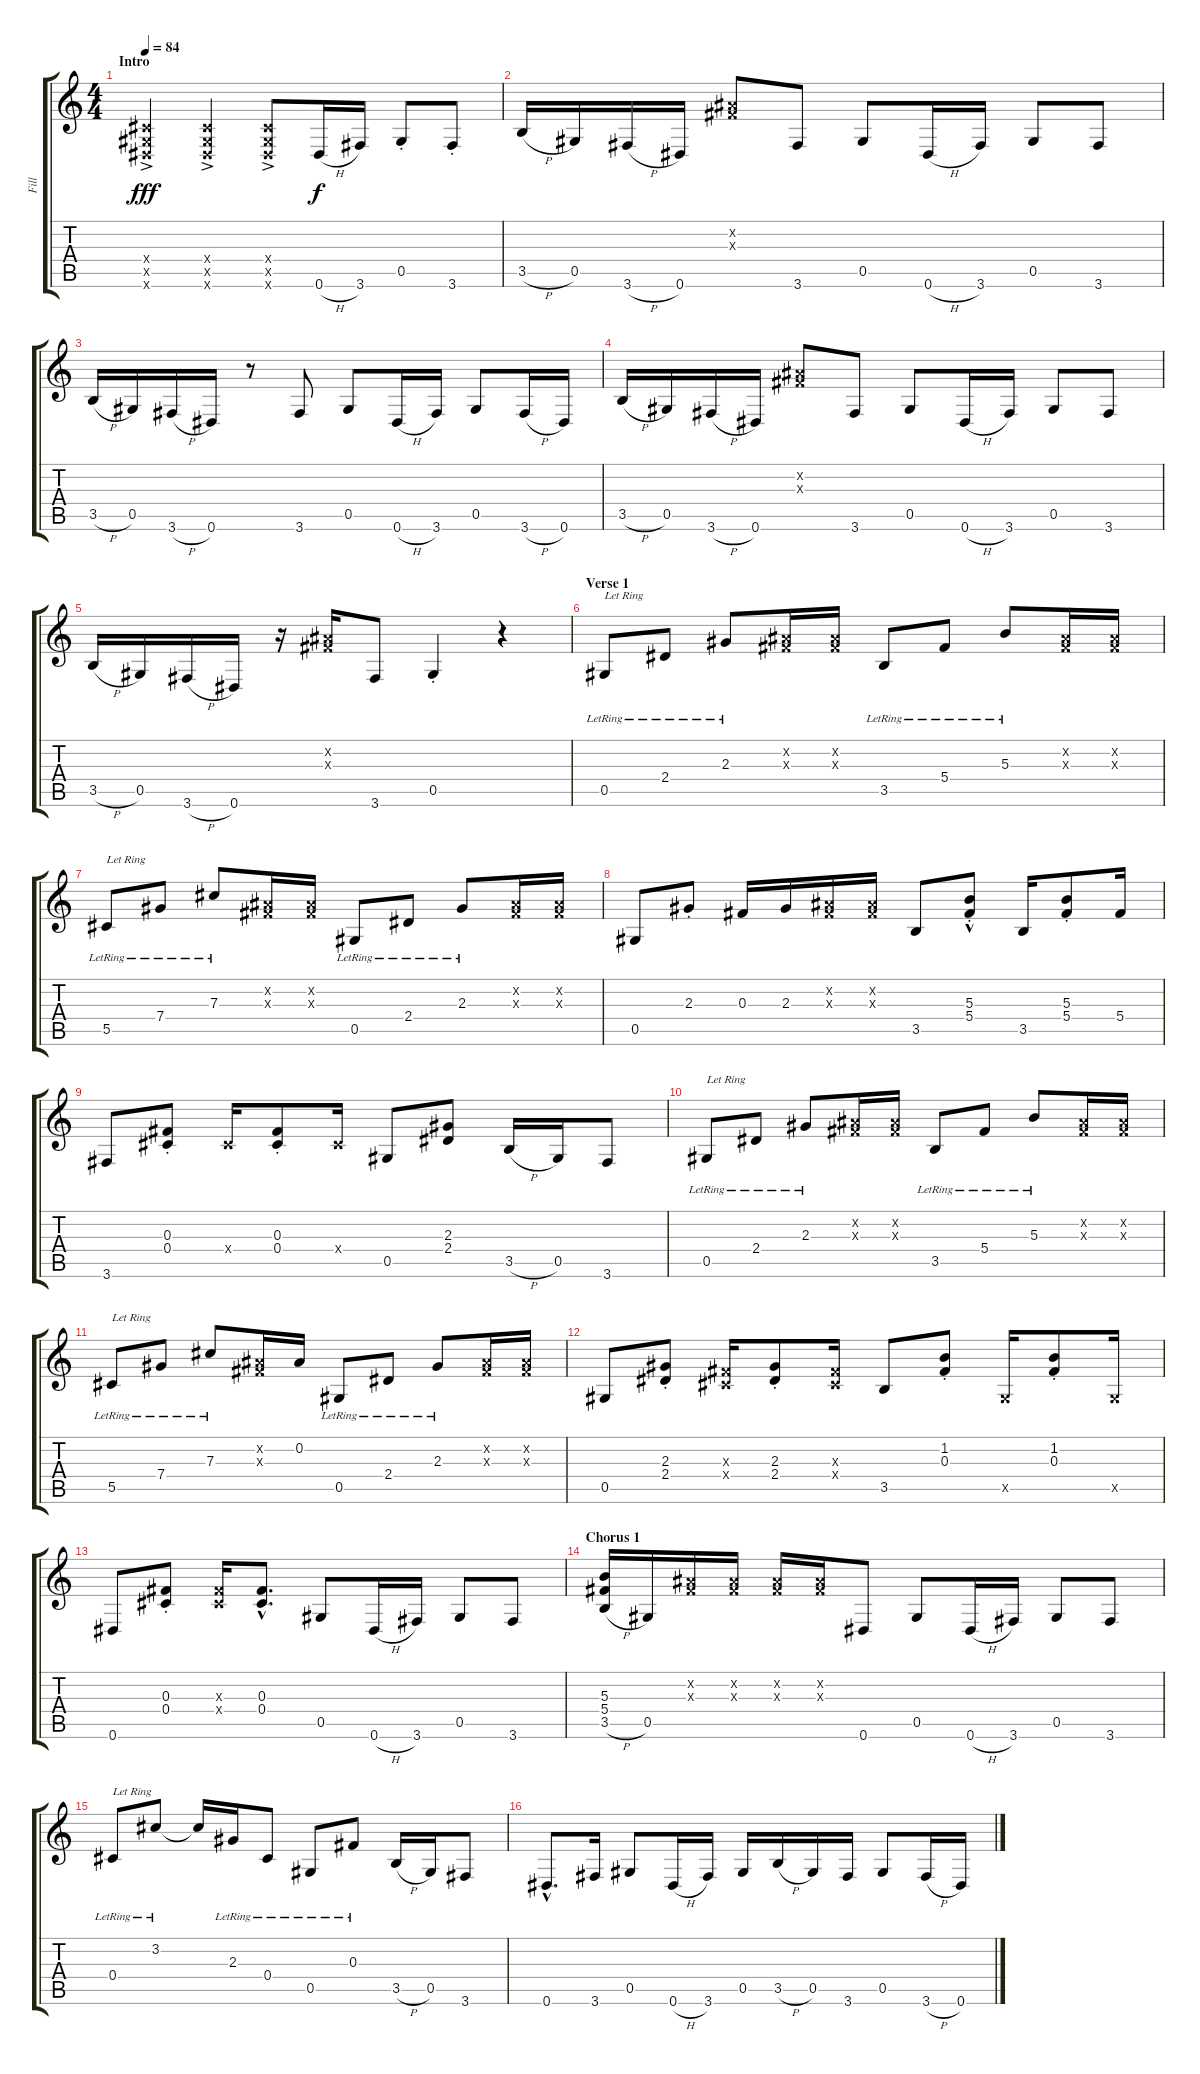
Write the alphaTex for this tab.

\track ("Fill" "Fill") {instrument electricguitarclean}
\staff {score tabs}
\tuning (Eb4 Bb3 Gb3 Db3 Ab2 Eb2) {hide}
\ts (4 4)
\section ("" "Intro")
\tempo 84
\clef g2
\ks c
(0.4{ac x} 0.5{ac x} 0.6{ac x}).4{dy fff instrument electricguitarclean} (0.4{ac x} 0.5{ac x} 0.6{ac x}).4 (0.4{ac x} 0.5{ac x} 0.6{ac x}).8 0.6{h}.16{dy f} 3.6.16 0.5{st}.8 3.6{st}.8 |
3.5{h}.16 0.5.16 3.6{h}.16 0.6.16 (0.2{x} 0.3{x}).8 3.6.8 0.5.8 0.6{h}.16 3.6.16 0.5.8 3.6.8 |
3.5{h}.16 0.5.16 3.6{h}.16 0.6.16 r.8 3.6.8 0.5.8 0.6{h}.16 3.6.16 0.5.8 3.6{h}.16 0.6.16 |
3.5{h}.16 0.5.16 3.6{h}.16 0.6.16 (0.2{x} 0.3{x}).8 3.6.8 0.5.8 0.6{h}.16 3.6.16 0.5.8 3.6.8 |
3.5{h}.16 0.5.16 3.6{h}.16 0.6.16 r.16 (0.2{x} 0.3{x}).16 3.6.8 0.5{st}.4 r.4 |
\section ("" "Verse 1")
0.5{lr}.8{txt "Let Ring"} 2.4{lr}.8 2.3{lr}.8 (0.2{x} 0.3{x}).16 (0.2{x} 0.3{x}).16 3.5{lr}.8 5.4{lr}.8 5.3{lr}.8 (0.2{x} 0.3{x}).16 (0.2{x} 0.3{x}).16 |
5.5{lr}.8{txt "Let Ring"} 7.4{lr}.8 7.3{lr}.8 (0.2{x} 0.3{x}).16 (0.2{x} 0.3{x}).16 0.5{lr}.8 2.4{lr}.8 2.3{lr}.8 (0.2{x} 0.3{x}).16 (0.2{x} 0.3{x}).16 |
0.5.8 2.3{st}.8 0.3.16 2.3.16 (0.2{x} 0.3{x}).16 (0.2{x} 0.3{x}).16 3.5.8 (5.3{st} 5.4{hac st}).8 3.5.16 (5.3{st} 5.4{st}).8 5.4.16 |
3.6.8 (0.3{st} 0.4{st}).8 0.4{x}.16 (0.3{st} 0.4{st}).8 0.4{x}.16 0.5.8 (2.3 2.4).8 3.5{h}.16 0.5.16 3.6.8 |
0.5{lr}.8{txt "Let Ring"} 2.4{lr}.8 2.3{lr}.8 (0.2{x} 0.3{x}).16 (0.2{x} 0.3{x}).16 3.5{lr}.8 5.4{lr}.8 5.3{lr}.8 (0.2{x} 0.3{x}).16 (0.2{x} 0.3{x}).16 |
5.5{lr}.8{txt "Let Ring"} 7.4{lr}.8 7.3{lr}.8 (0.2{x} 0.3{x}).16 0.2.16 0.5{lr}.8 2.4{lr}.8 2.3{lr}.8 (0.2{x} 0.3{x}).16 (0.2{x} 0.3{x}).16 |
0.5.8 (2.3{st} 2.4{st}).8 (0.3{x} 0.4{x}).16 (2.3{st} 2.4{st}).8 (0.3{x} 0.4{x}).16 3.5.8 (1.2{st} 0.3{st}).8 0.5{x}.16 (1.2{st} 0.3{st}).8 0.5{x}.16 |
0.6.8 (0.3{st} 0.4{st}).8 (0.3{x} 0.4{x}).16 (0.3{hac} 0.4{hac}).8{d} 0.5.8 0.6{h}.16 3.6.16 0.5.8 3.6.8 |
\section ("" "Chorus 1")
(5.3 5.4 3.5{h}).16 0.5.16 (0.2{x} 0.3{x}).16 (0.2{x} 0.3{x}).16 (0.2{x} 0.3{x}).16 (0.2{x} 0.3{x}).16 0.6.8 0.5.8 0.6{h}.16 3.6.16 0.5.8 3.6.8 |
0.4{lr}.8{txt "Let Ring"} 3.2{lr}.8 3.2{t}.16 2.3{lr}.16 0.4{lr}.8 0.5{lr}.8 0.3{lr}.8 3.5{h}.16 0.5.16 3.6.8 |
0.6{hac}.8{d} 3.6.16 0.5.8 0.6{h}.16 3.6.16 0.5.16 3.5{h}.16 0.5.16 3.6.16 0.5.8 3.6{h}.16 0.6.16
